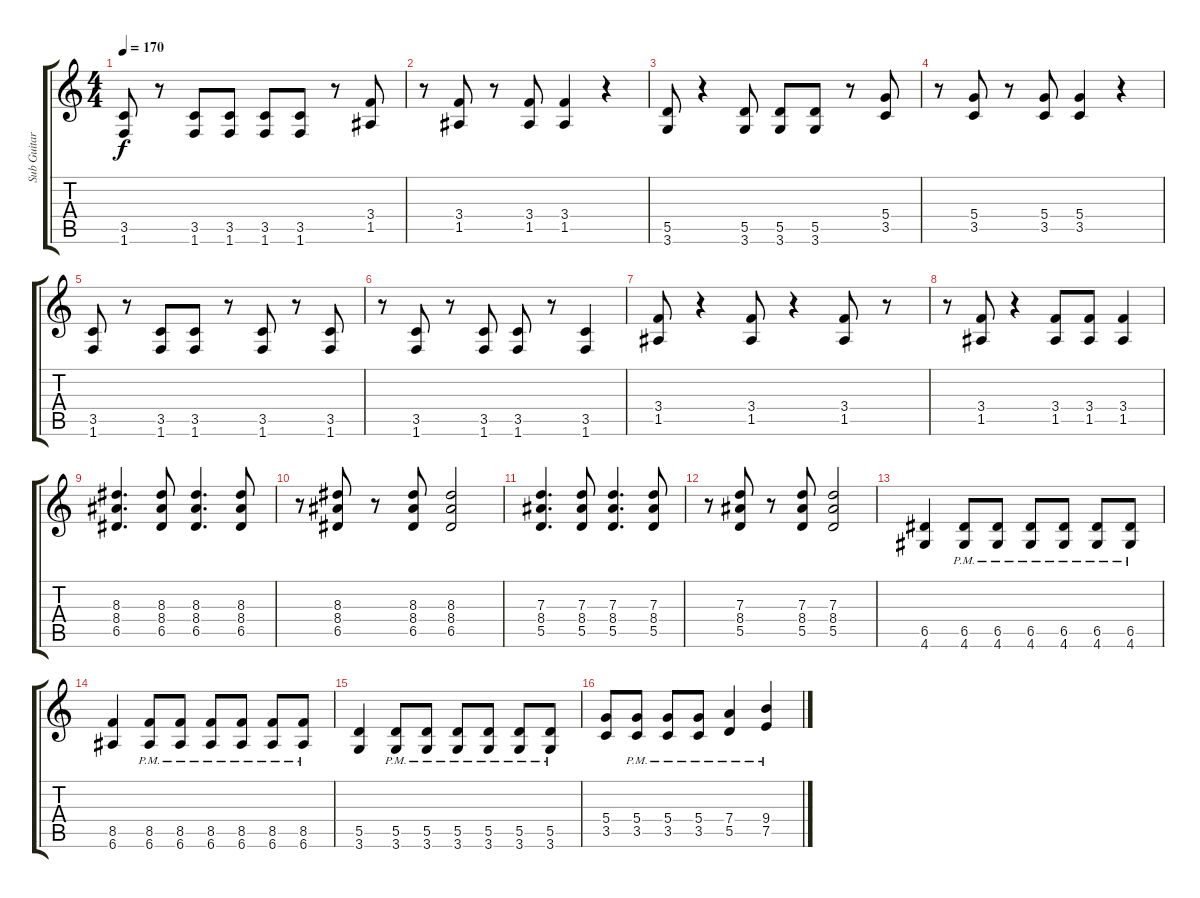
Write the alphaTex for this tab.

\track ("Sub Guitar" "Sub Guitar") {instrument distortionguitar}
\staff {score tabs}
\tuning (E4 B3 G3 D3 A2 E2) {hide}
\ts (4 4)
\tempo 170
\clef g2
\ks c
(3.5 1.6).8{dy f} r.8 (3.5 1.6).8 (3.5 1.6).8 (3.5 1.6).8 (3.5 1.6).8 r.8 (3.4 1.5).8 |
r.8 (3.4 1.5).8 r.8 (3.4 1.5).8 (3.4 1.5).4 r.4 |
(5.5 3.6).8 r.4 (5.5 3.6).8 (5.5 3.6).8 (5.5 3.6).8 r.8 (5.4 3.5).8 |
r.8 (5.4 3.5).8 r.8 (5.4 3.5).8 (5.4 3.5).4 r.4 |
(3.5 1.6).8 r.8 (3.5 1.6).8 (3.5 1.6).8 r.8 (3.5 1.6).8 r.8 (3.5 1.6).8 |
r.8 (3.5 1.6).8 r.8 (3.5 1.6).8 (3.5 1.6).8 r.8 (3.5 1.6).4 |
(3.4 1.5).8 r.4 (3.4 1.5).8 r.4 (3.4 1.5).8 r.8 |
r.8 (3.4 1.5).8 r.4 (3.4 1.5).8 (3.4 1.5).8 (3.4 1.5).4 |
(8.3 8.4 6.5).4{d} (8.3 8.4 6.5).8 (8.3 8.4 6.5).4{d} (8.3 8.4 6.5).8 |
r.8 (8.3 8.4 6.5).8 r.8 (8.3 8.4 6.5).8 (8.3 8.4 6.5).2 |
(7.3 8.4 5.5).4{d} (7.3 8.4 5.5).8 (7.3 8.4 5.5).4{d} (7.3 8.4 5.5).8 |
r.8 (7.3 8.4 5.5).8 r.8 (7.3 8.4 5.5).8 (7.3 8.4 5.5).2 |
(6.5 4.6).4 (6.5{pm} 4.6).8 (6.5{pm} 4.6).8 (6.5{pm} 4.6).8 (6.5{pm} 4.6).8 (6.5{pm} 4.6).8 (6.5{pm} 4.6).8 |
(8.5 6.6).4 (8.5{pm} 6.6).8 (8.5{pm} 6.6).8 (8.5{pm} 6.6).8 (8.5{pm} 6.6).8 (8.5{pm} 6.6).8 (8.5{pm} 6.6).8 |
(5.5 3.6).4 (5.5{pm} 3.6).8 (5.5{pm} 3.6).8 (5.5{pm} 3.6).8 (5.5{pm} 3.6).8 (5.5{pm} 3.6).8 (5.5{pm} 3.6).8 |
(5.4 3.5).8 (5.4{pm} 3.5).8 (5.4{pm} 3.5).8 (5.4{pm} 3.5).8 (7.4{pm} 5.5).4 (9.4{pm} 7.5).4
